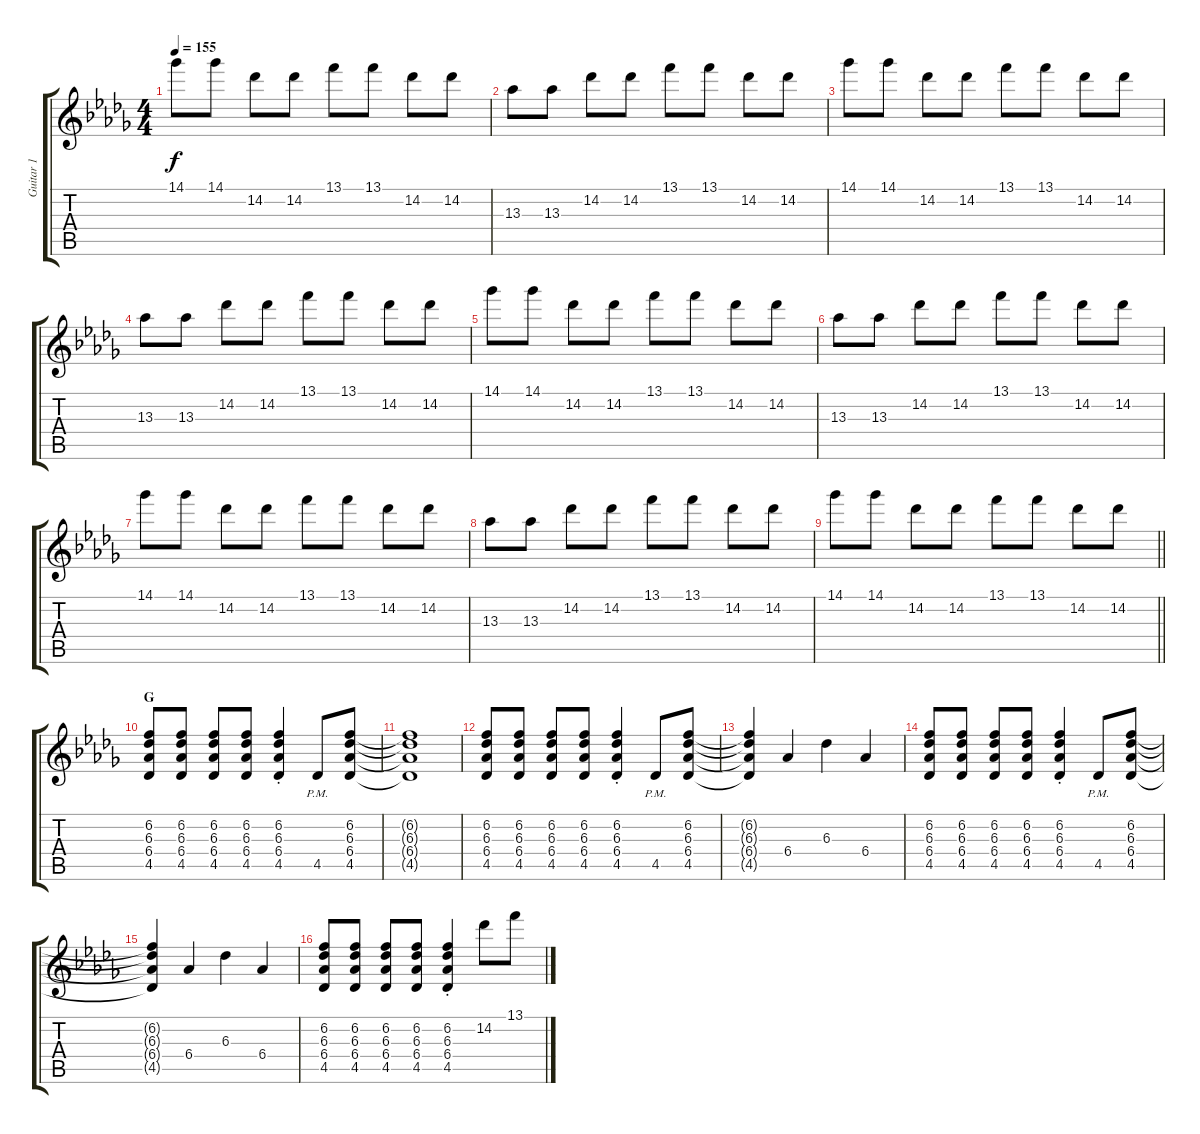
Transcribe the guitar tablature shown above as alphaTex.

\track ("Guitar 1" "Guitar 1") {instrument overdrivenguitar}
\staff {score tabs}
\tuning (E4 B3 G3 D3 A2 E2) {hide}
\ts (4 4)
\tempo 155
\clef g2
\ks db
14.1.8{dy f} 14.1.8 14.2.8 14.2.8 13.1.8 13.1.8 14.2.8 14.2.8 |
13.3.8 13.3.8 14.2.8 14.2.8 13.1.8 13.1.8 14.2.8 14.2.8 |
14.1.8 14.1.8 14.2.8 14.2.8 13.1.8 13.1.8 14.2.8 14.2.8 |
13.3.8 13.3.8 14.2.8 14.2.8 13.1.8 13.1.8 14.2.8 14.2.8 |
14.1.8 14.1.8 14.2.8 14.2.8 13.1.8 13.1.8 14.2.8 14.2.8 |
13.3.8 13.3.8 14.2.8 14.2.8 13.1.8 13.1.8 14.2.8 14.2.8 |
14.1.8 14.1.8 14.2.8 14.2.8 13.1.8 13.1.8 14.2.8 14.2.8 |
13.3.8 13.3.8 14.2.8 14.2.8 13.1.8 13.1.8 14.2.8 14.2.8 |
\barLineRight lightlight
14.1.8 14.1.8 14.2.8 14.2.8 13.1.8 13.1.8 14.2.8 14.2.8 |
\section ("" "G")
(6.2 6.3 6.4 4.5).8 (6.2 6.3 6.4 4.5).8 (6.2 6.3 6.4 4.5).8 (6.2 6.3 6.4 4.5).8 (6.2{st} 6.3{st} 6.4{st} 4.5{st}).4 4.5{pm}.8 (6.2 6.3 6.4 4.5).8 |
(6.2{t} 6.3{t} 6.4{t} 4.5{t}).1 |
(6.2 6.3 6.4 4.5).8 (6.2 6.3 6.4 4.5).8 (6.2 6.3 6.4 4.5).8 (6.2 6.3 6.4 4.5).8 (6.2{st} 6.3{st} 6.4{st} 4.5{st}).4 4.5{pm}.8 (6.2 6.3 6.4 4.5).8 |
(6.2{t} 6.3{t} 6.4{t} 4.5{t}).4 6.4.4 6.3.4 6.4.4 |
(6.2 6.3 6.4 4.5).8 (6.2 6.3 6.4 4.5).8 (6.2 6.3 6.4 4.5).8 (6.2 6.3 6.4 4.5).8 (6.2{st} 6.3{st} 6.4{st} 4.5{st}).4 4.5{pm}.8 (6.2 6.3 6.4 4.5).8 |
(6.2{t} 6.3{t} 6.4{t} 4.5{t}).4 6.4.4 6.3.4 6.4.4 |
(6.2 6.3 6.4 4.5).8 (6.2 6.3 6.4 4.5).8 (6.2 6.3 6.4 4.5).8 (6.2 6.3 6.4 4.5).8 (6.2{st} 6.3{st} 6.4{st} 4.5{st}).4 14.2.8 13.1.8
